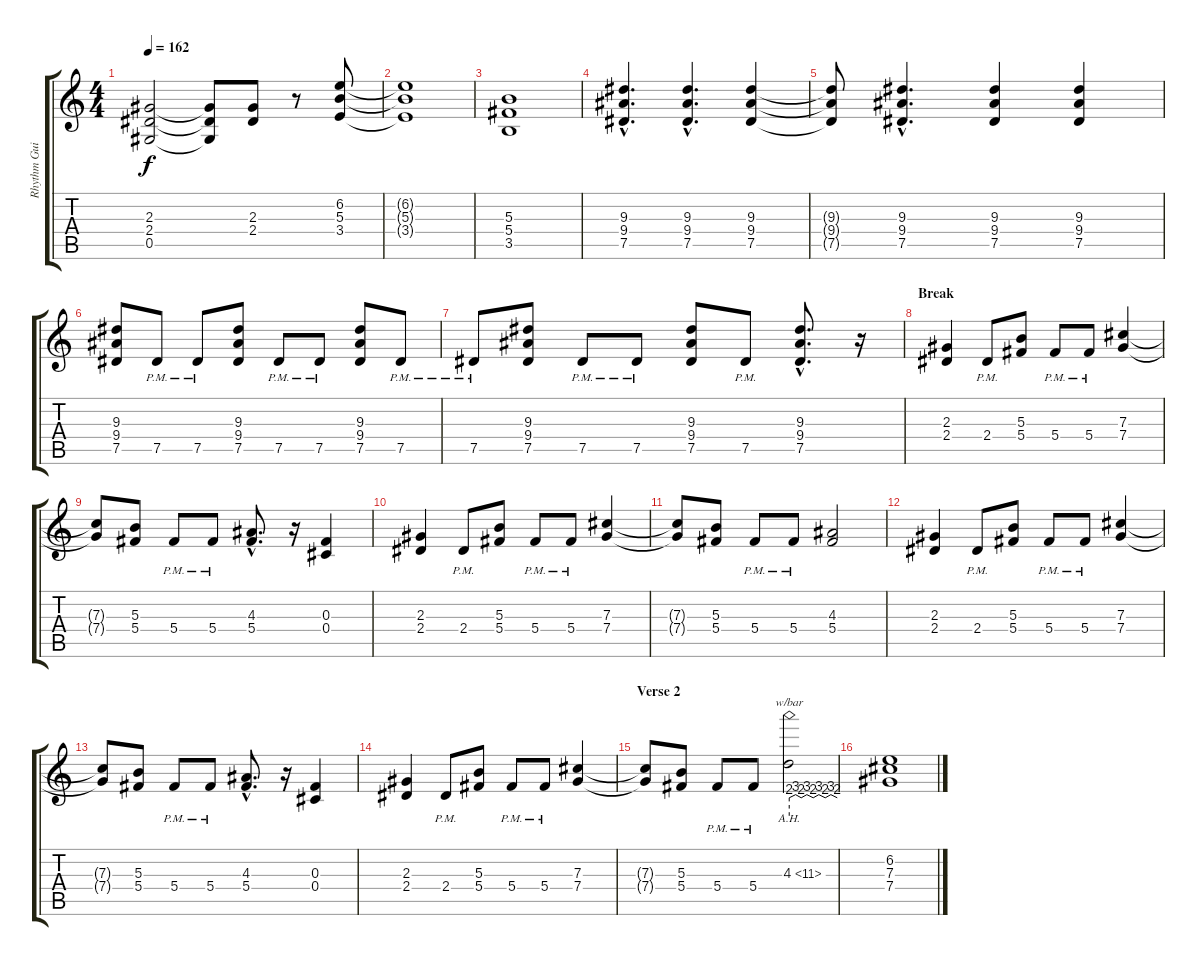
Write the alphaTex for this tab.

\track ("Rhythm Guitar 2" "Rhythm Gui") {instrument distortionguitar}
\staff {score tabs}
\tuning (Eb4 Bb3 Gb3 Db3 Ab2 Eb2) {hide}
\ts (4 4)
\tempo 162
\clef g2
\ks c
(2.3 2.4 0.5).2{dy f} (2.3{t} 2.4{t} 0.5{t}).8 (2.3 2.4).8 r.8 (6.2 5.3 3.4).8 |
(6.2{t} 5.3{t} 3.4{t}).1 |
(5.3 5.4 3.5).1 |
(9.3{hac} 9.4{hac} 7.5{hac}).4{d} (9.3{hac} 9.4{hac} 7.5{hac}).4{d} (9.3 9.4 7.5).4 |
(9.3{t} 9.4{t} 7.5{t}).8 (9.3{hac} 9.4{hac} 7.5{hac}).4{d} (9.3 9.4 7.5).4 (9.3 9.4 7.5).4 |
(9.3 9.4 7.5).8 7.5{pm}.8 7.5{pm}.8 (9.3 9.4 7.5).8 7.5{pm}.8 7.5{pm}.8 (9.3 9.4 7.5).8 7.5{pm}.8 |
7.5{pm}.8 (9.3 9.4 7.5).8 7.5{pm}.8 7.5{pm}.8 (9.3 9.4 7.5).8 7.5{pm}.8 (9.3{hac} 9.4{hac} 7.5{hac}).8{d} r.16 |
\section ("" "Break")
(2.3 2.4).4 2.4{pm}.8 (5.3 5.4).8 5.4{pm}.8 5.4{pm}.8 (7.3 7.4).4 |
(7.3{t} 7.4{t}).8 (5.3 5.4).8 5.4{pm}.8 5.4{pm}.8 (4.3{hac} 5.4{hac}).8{d} r.16 (0.3 0.4).4 |
(2.3 2.4).4 2.4{pm}.8 (5.3 5.4).8 5.4{pm}.8 5.4{pm}.8 (7.3 7.4).4 |
(7.3{t} 7.4{t}).8 (5.3 5.4).8 5.4{pm}.8 5.4{pm}.8 (4.3 5.4).2 |
(2.3 2.4).4 2.4{pm}.8 (5.3 5.4).8 5.4{pm}.8 5.4{pm}.8 (7.3 7.4).4 |
(7.3{t} 7.4{t}).8 (5.3 5.4).8 5.4{pm}.8 5.4{pm}.8 (4.3{hac} 5.4{hac}).8{d} r.16 (0.3 0.4).4 |
(2.3 2.4).4 2.4{pm}.8 (5.3 5.4).8 5.4{pm}.8 5.4{pm}.8 (7.3 7.4).4 |
\section ("" "Verse 2")
(7.3{t} 7.4{t}).8 (5.3 5.4).8 5.4{pm}.8 5.4{pm}.8 4.3{ah 7}.2{tbe (custom default 0 8 8 12 15 8 22 12 30 8 37 12 45 8 52 12 60 8)} |
(6.2 7.3 7.4).1
